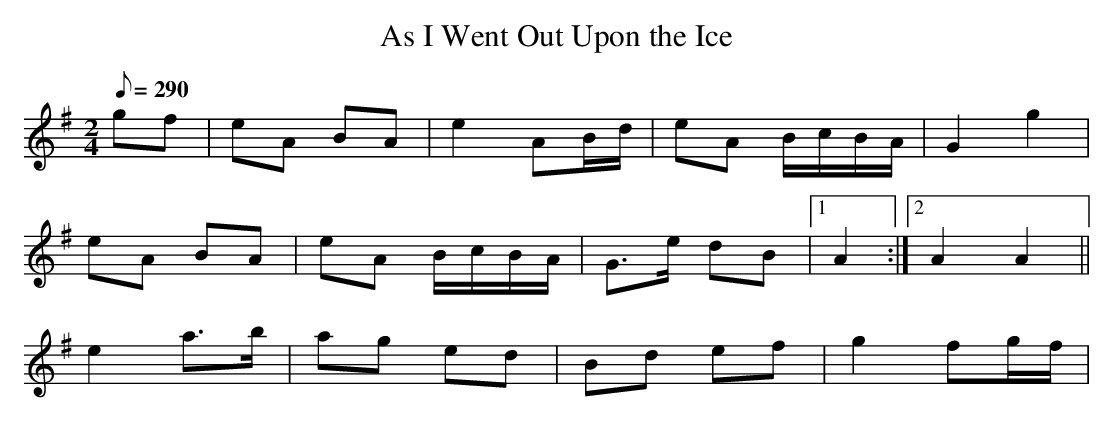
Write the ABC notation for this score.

X:1
T: As I Went Out Upon the Ice
L: 1/8
M: 2/4
Q: 290
K: Ador
gf|eA BA|e2 AB/d/|eA B/c/B/A/|G2 g2|
eA BA|eA B/c/B/A/|G>e dB|1 A2 :|2 A2 A2 ||
e2 a>b|ag ed|Bd ef|g2 fg/f/|
